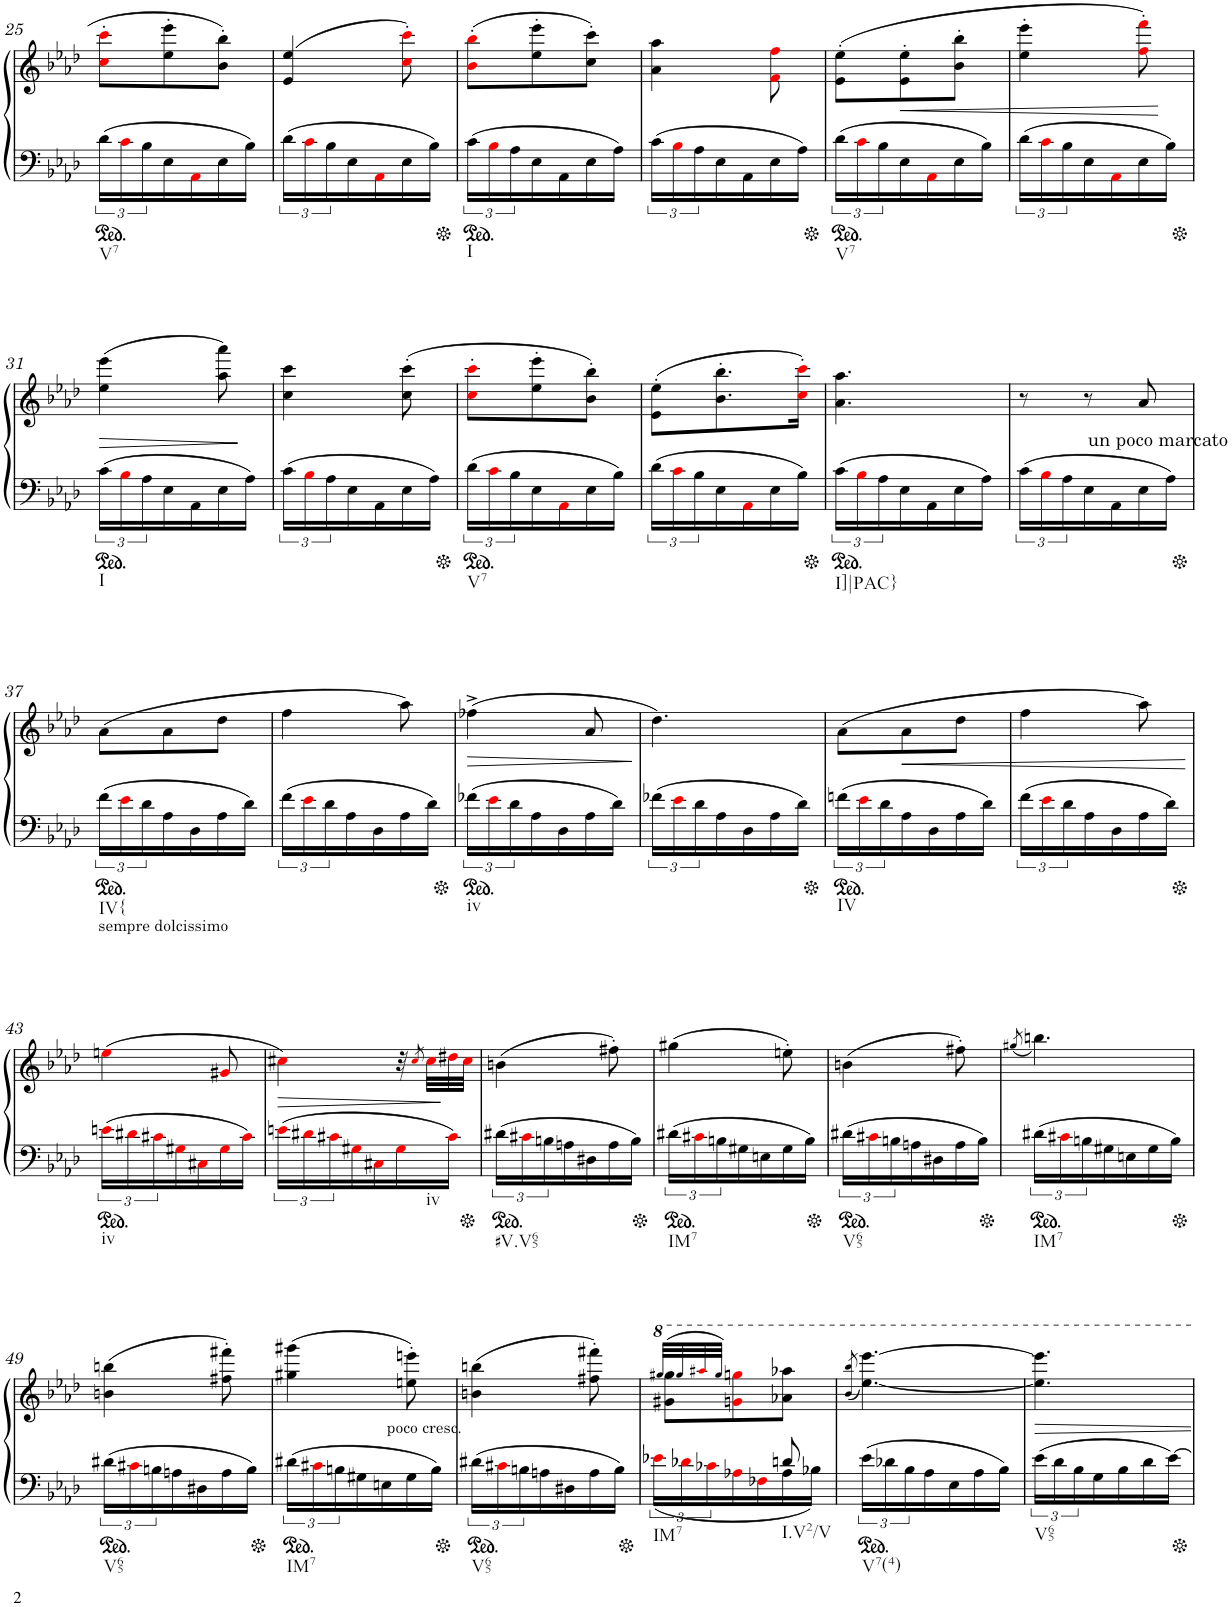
**kern	**kern	**dynam
*part1	*part1	*part1
*staff2	*staff1	*staff1/2
*I"Piano	*	*
*I'Pno.	*	*
!!LO:PB:g=z
*clefF4	*clefG2	*
*k[b-e-a-d-]	*k[b-e-a-d-]	*
*M3/8	*M3/8	*
=25	=25	=25
!LO:TX:b:t=V7	!	!
24d-\LL	8cci\' 8ccci\'L	.
24ci\	.	.
24B-\	.	.
16E-\	8ee-\' 8eee-\'	.
16AA-i\	.	.
16E-\	8b-\' 8bb-\'J	.
16B-\JJ	.	.
=26	=26	=26
24d-\LL	(4e-/ 4ee-/	.
24ci\	.	.
24B-\	.	.
16E-\	.	.
16AA-i\	.	.
16E-\	8cci\' 8ccci\')	.
16B-\JJ	.	.
=27	=27	=27
!LO:TX:b:t=I	!	!
24c\LL	(8b-i\' 8bb-i\'L	.
24B-i\	.	.
24A-\	.	.
16E-\	8ee-\' 8eee-\'	.
16AA-\	.	.
16E-\	8cc\' 8ccc\'J)	.
16A-\JJ	.	.
=28	=28	=28
24c\LL	4a-\ 4aa-\	.
24B-i\	.	.
24A-\	.	.
16E-\	.	.
16AA-\	.	.
16E-\	8fi\ 8ffi\	.
16A-\JJ	.	.
=29	=29	=29
!LO:TX:b:t=V7	!	!
24d-\LL	(8e-\' 8ee-\'L	.
24ci\	.	.
24B-\	.	.
16E-\	8e-\' 8ee-\'	.
16AA-i\	.	.
16E-\	8b-\' 8bb-\'J	.
16B-\JJ	.	.
=30	=30	=30
24d-\LL	4ee-\' 4eee-\'	.
24ci\	.	.
24B-\	.	.
16E-\	.	.
16AA-i\	.	.
16E-\	8ffi\' 8fffi\')	.
16B-\JJ	.	.
!!LO:LB:g=z
=31	=31	=31
!LO:TX:b:t=I	!	!
24c\LL	(4ee-\ 4eee-\	.
24B-i\	.	.
24A-\	.	.
16E-\	.	.
16AA-\	.	.
16E-\	8aa-\ 8aaa-\)	.
16A-\JJ	.	.
=32	=32	=32
24c\LL	4cc\ 4ccc\	.
24B-i\	.	.
24A-\	.	.
16E-\	.	.
16AA-\	.	.
16E-\	(8cc\' 8ccc\'	.
16A-\JJ	.	.
=33	=33	=33
!LO:TX:b:t=V7	!	!
24d-\LL	8cci\' 8ccci\'L	.
24ci\	.	.
24B-\	.	.
16E-\	8ee-\' 8eee-\'	.
16AA-i\	.	.
16E-\	8b-\' 8bb-\'J)	.
16B-\JJ	.	.
=34	=34	=34
24d-\LL	(8e-\' 8ee-\'L	.
24ci\	.	.
24B-\	.	.
16E-\	8.b-\' 8.bb-\'	.
16AA-i\	.	.
16E-\	.	.
16B-\JJ	16cci\' 16ccci\'Jk)	.
=35	=35	=35
!LO:TX:b:t=I]|PAC}	!	!
24c\LL	4.a-\ 4.aa-\	.
24B-i\	.	.
24A-\	.	.
16E-\	.	.
16AA-\	.	.
16E-\	.	.
16A-\JJ	.	.
=36	=36	=36
24c\LL	8r	.
24B-i\	.	.
24A-\	.	.
16E-\	8r	.
16AA-\	.	.
!	!LO:TX:b:t=un poco marcato	!
16E-\	8a-/	.
16A-\JJ	.	.
!!LO:LB:g=z
=37	=37	=37
!LO:TX:b:t=sempre dolcissimo	!	!
!LO:TX:b:t=IV{	!	!
24f\LL	(8a-\L	.
24e-i\	.	.
24d-\	.	.
16A-\	8a-\	.
16D-\	.	.
16A-\	8dd-\J	.
16d-\JJ	.	.
=38	=38	=38
24f\LL	4ff\	.
24e-i\	.	.
24d-\	.	.
16A-\	.	.
16D-\	.	.
16A-\	8aa-\)	.
16d-\JJ	.	.
=39	=39	=39
!LO:TX:b:t=iv	!	!
!	!	!LO:HP:b
24f-X\LL	(4ff-X^\	>
24e-i\	.	.
24d-\	.	.
16A-\	.	.
16D-\	.	.
16A-\	8a-/	.
16d-\JJ	.	.
.	.	]
=40	=40	=40
24f-X\LL	4.dd-\)	.
24e-i\	.	.
24d-\	.	.
16A-\	.	.
16D-\	.	.
16A-\	.	.
16d-\JJ	.	.
=41	=41	=41
!LO:TX:b:t=IV	!	!
24fn\LL	(8a-\L	.
24e-i\	.	.
24d-\	.	.
!	!	!LO:HP:b
16A-\	8a-\	<
16D-\	.	.
16A-\	8dd-\J	.
16d-\JJ	.	.
=42	=42	=42
24f\LL	4ff\	.
24e-i\	.	.
24d-\	.	.
16A-\	.	.
16D-\	.	.
16A-\	8aa-\)	.
16d-\JJ	.	.
.	.	[
!!LO:LB:g=z
=43	=43	=43
!LO:TX:b:t=iv	!	!
24eni\LL	(4eeni\	.
24d#Xi\	.	.
24c#Xi\	.	.
16G#Xi\	.	.
16C#Xi\	.	.
16G#i\	8g#Xi/	.
16c#i\JJ	.	.
=44	=44	=44
!	!	!LO:HP:b
24eni\LL	4cc#Xi\)	>
24d#Xi\	.	.
24c#Xi\	.	.
16G#Xi\	.	.
16C#Xi\	.	.
!LO:TX:b:t=iv	!	!
16G#i\	32r	.
.	8qcc#i/	.
.	32cc#i\LLL	.
16c#i\JJ	32dd#Xi\	]
.	32cc#i\JJJ	.
=45	=45	=45
!LO:TX:b:t=#V.V65	!	!
24d#X\LL	(4bn\	.
24c#Xi\	.	.
24Bn\	.	.
16An\	.	.
16D#X\	.	.
16A\	8ff#X'\)	.
16B\JJ	.	.
=46	=46	=46
!LO:TX:b:t=IM7	!	!
24d#X\LL	(4gg#X\	.
24c#Xi\	.	.
24Bn\	.	.
16G#X\	.	.
16En\	.	.
16G#\	8een'\)	.
16B\JJ	.	.
=47	=47	=47
!LO:TX:b:t=V65	!	!
24d#X\LL	(4bn\	.
24c#Xi\	.	.
24Bn\	.	.
16An\	.	.
16D#X\	.	.
16A\	8ff#X'\)	.
16B\JJ	.	.
=48	=48	=48
.	(8qgg#X/	.
!LO:TX:b:t=IM7	!	!
24d#X\LL	4.bbn\)	.
24c#Xi\	.	.
24Bn\	.	.
16G#X\	.	.
16En\	.	.
16G#\	.	.
16B\JJ	.	.
!!LO:LB:g=z
=49	=49	=49
!LO:TX:b:t=V65	!	!
24d#X\LL	(4bn\ 4bbn\	.
24c#Xi\	.	.
24Bn\	.	.
16An\	.	.
16D#X\	.	.
16A\	8ff#X\' 8fff#X\')	.
16B\JJ	.	.
=50	=50	=50
!LO:TX:b:t=IM7	!	!
24d#X\LL	(4gg#X\ 4ggg#X\	.
24c#Xi\	.	.
24Bn\	.	.
16G#X\	.	.
16En\	.	.
!	!LO:TX:b:t=poco cresc.	!
16G#\	8een\' 8eeen\')	.
16B\JJ	.	.
=51	=51	=51
!LO:TX:b:t=V65	!	!
24d#X\LL	(4bn\ 4bbn\	.
24c#Xi\	.	.
24Bn\	.	.
16An\	.	.
16D#X\	.	.
16A\	8ff#X\' 8fff#X\')	.
16B\JJ	.	.
=52	=52	=52
*^	*^	*
!LO:TX:b:t=IM7	!	!	!	!
4ryy	24e-Xi\LL	(32ggg#X!/LLL	8gg#X\ 8ggg#\L	.
.	.	32ggg#!/	.	.
.	24d-Xi\	.	.	.
.	.	32aaa#X!i/	.	.
.	24c-Xi\	.	.	.
.	.	32ggg#!/JJJ)	.	.
.	16A-Xi\	4ryy	8ggni\ 8gggni\	.
.	16F-Xi\	.	.	.
!LO:TX:b:t=I.V2/V	!	!	!	!
8dn/	16A-\	.	8aa-X\ 8aaa-X\J	.
.	16B-X\JJ	.	.	.
*v	*v	*	*	*
*	*v	*v	*
=53	=53	=53
.	(8qbb-/ 8qbbb-/	.
!LO:TX:b:t=V7(4)	!	!
24e-\LL	[4.eee-\ [4.eeee-\)	.
24d-X\	.	.
24B-\	.	.
16A-\	.	.
16E-\	.	.
16A-\	.	.
16B-\JJ	.	.
=54	=54	=54
!LO:TX:b:t=V65	!	!
24e-\LL	4.eee-\] 4.eeee-\]	.
24d-\	.	.
24B-\	.	.
16G\	.	.
16B-\	.	.
16d-\	.	.
[16e-\JJ	.	.
=	=	=
*-	*-	*-
